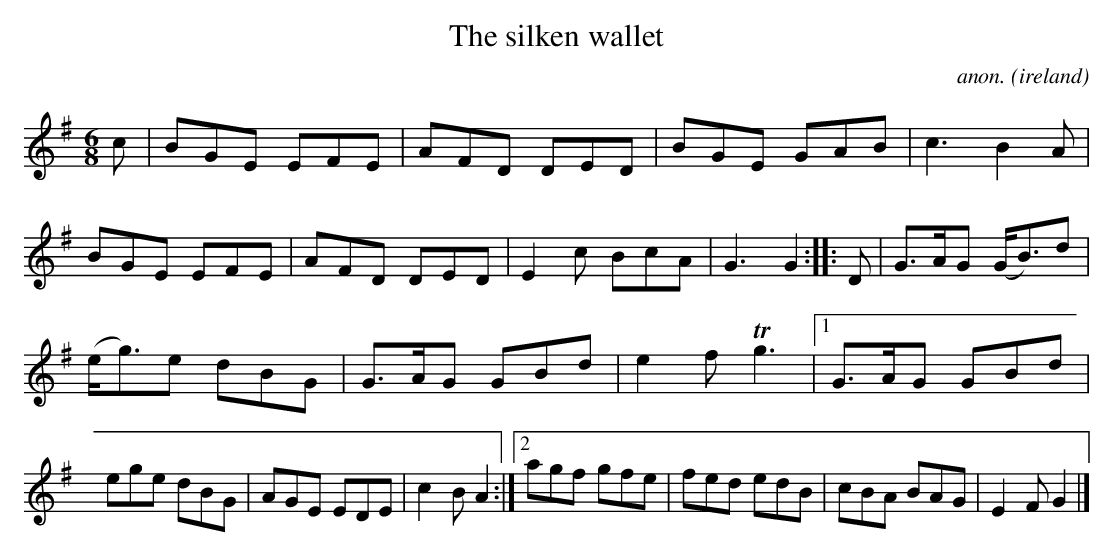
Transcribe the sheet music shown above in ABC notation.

X:1
T:The silken wallet
O:ireland
C:anon.
m:Tn3 = no/4n/m/4n
M:6/8
L:1/8
K:G
c|BGE EFE|AFD DED|BGE GAB|c3 B2A|BGE EFE|AFD DED|E2c BcA|G3 G2::D|G>AG (G<B)d|
(e<g)e dBG|G>AG GBd|e2f Tg3|[1 G>AG GBd|ege dBG|AGE EDE|c2B A2:|[2 agf gfe|fed edB|cBA BAG|E2F G2|]
